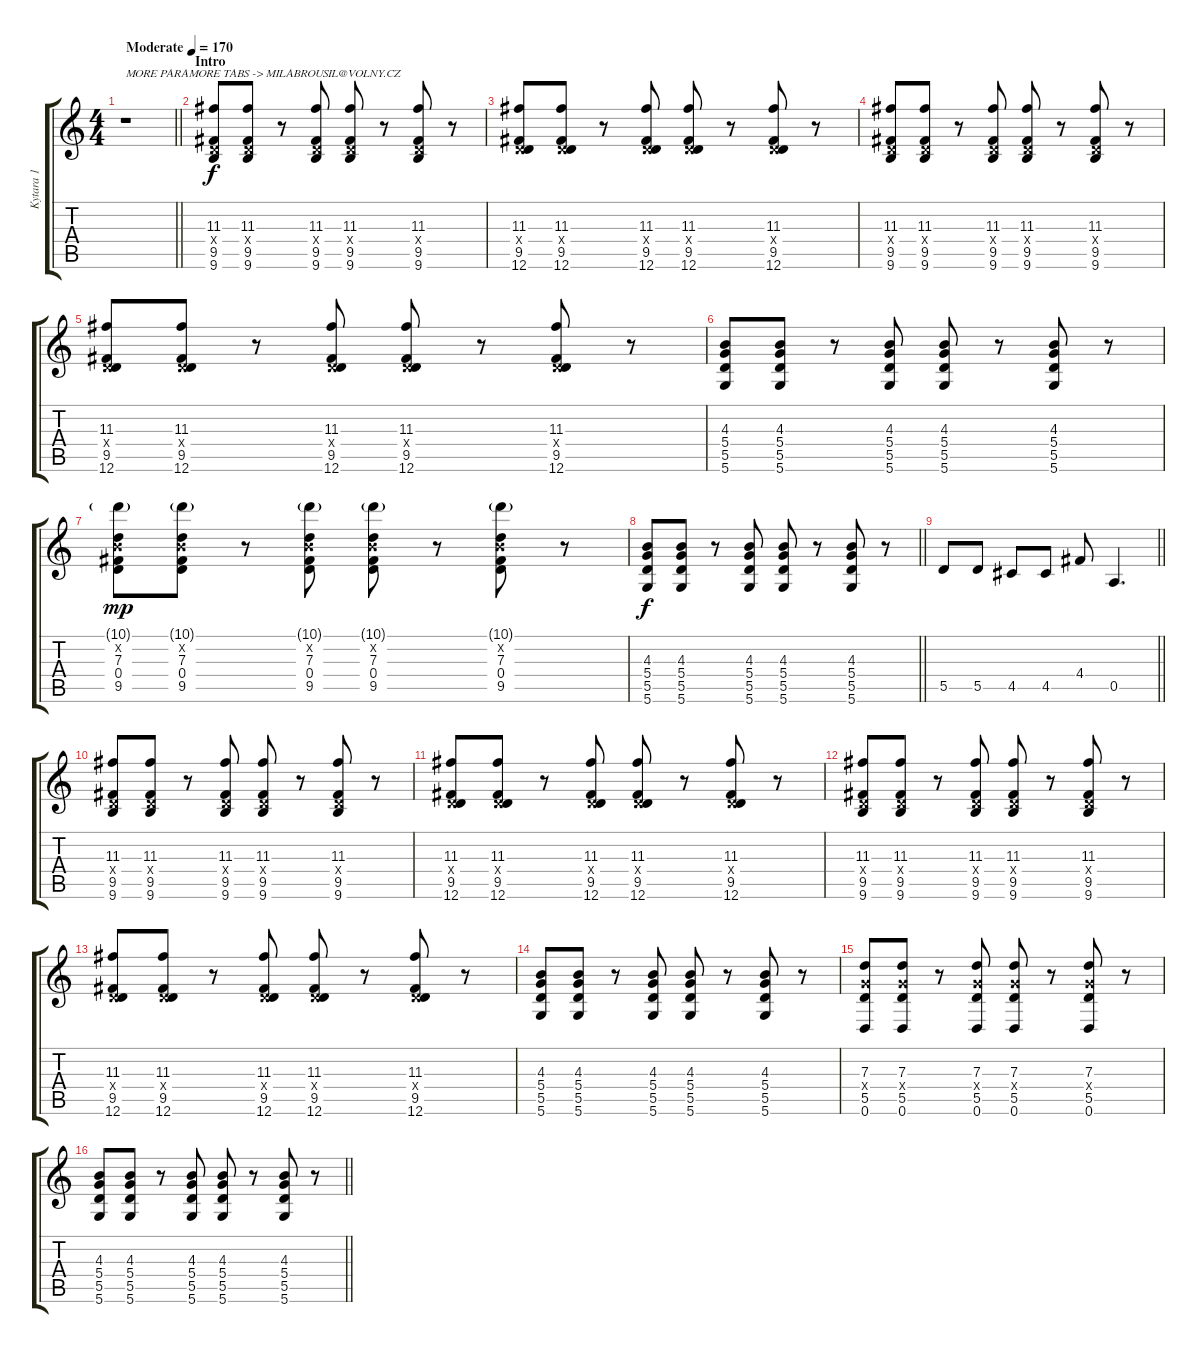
\track ("Kytara 1" "Kytara 1") {instrument distortionguitar}
\staff {score tabs}
\tuning (E4 B3 G3 D3 A2 D2) {hide}
\ts (4 4)
\tempo (170 "Moderate")
\clef g2
\barLineRight lightlight
\ks c
r.1{txt "MORE PARAMORE TABS -> MILABROUSIL@VOLNY.CZ" dy f instrument distortionguitar} |
\section ("" "Intro")
(11.3 0.4{x} 9.5 9.6).8 (11.3 0.4{x} 9.5 9.6).8 r.8 (11.3 0.4{x} 9.5 9.6).8 (11.3 0.4{x} 9.5 9.6).8 r.8 (11.3 0.4{x} 9.5 9.6).8 r.8 |
(11.3 0.4{x} 9.5 12.6).8 (11.3 0.4{x} 9.5 12.6).8 r.8 (11.3 0.4{x} 9.5 12.6).8 (11.3 0.4{x} 9.5 12.6).8 r.8 (11.3 0.4{x} 9.5 12.6).8 r.8 |
(11.3 0.4{x} 9.5 9.6).8 (11.3 0.4{x} 9.5 9.6).8 r.8 (11.3 0.4{x} 9.5 9.6).8 (11.3 0.4{x} 9.5 9.6).8 r.8 (11.3 0.4{x} 9.5 9.6).8 r.8 |
(11.3 0.4{x} 9.5 12.6).8 (11.3 0.4{x} 9.5 12.6).8 r.8 (11.3 0.4{x} 9.5 12.6).8 (11.3 0.4{x} 9.5 12.6).8 r.8 (11.3 0.4{x} 9.5 12.6).8 r.8 |
(4.3 5.4 5.5 5.6).8 (4.3 5.4 5.5 5.6).8 r.8 (4.3 5.4 5.5 5.6).8 (4.3 5.4 5.5 5.6).8 r.8 (4.3 5.4 5.5 5.6).8 r.8 |
(10.1{g} 0.2{x} 7.3 0.4 9.5).8{dy mp} (10.1{g} 0.2{x} 7.3 0.4 9.5).8 r.8 (10.1{g} 0.2{x} 7.3 0.4 9.5).8 (10.1{g} 0.2{x} 7.3 0.4 9.5).8 r.8 (10.1{g} 0.2{x} 7.3 0.4 9.5).8 r.8 |
\barLineRight lightlight
(4.3 5.4 5.5 5.6).8{dy f} (4.3 5.4 5.5 5.6).8 r.8 (4.3 5.4 5.5 5.6).8 (4.3 5.4 5.5 5.6).8 r.8 (4.3 5.4 5.5 5.6).8 r.8 |
\barLineRight lightlight
5.5.8 5.5.8 4.5.8 4.5.8 4.4.8 0.5.4{d} |
\section ("" "")
(11.3 0.4{x} 9.5 9.6).8 (11.3 0.4{x} 9.5 9.6).8 r.8 (11.3 0.4{x} 9.5 9.6).8 (11.3 0.4{x} 9.5 9.6).8 r.8 (11.3 0.4{x} 9.5 9.6).8 r.8 |
(11.3 0.4{x} 9.5 12.6).8 (11.3 0.4{x} 9.5 12.6).8 r.8 (11.3 0.4{x} 9.5 12.6).8 (11.3 0.4{x} 9.5 12.6).8 r.8 (11.3 0.4{x} 9.5 12.6).8 r.8 |
(11.3 0.4{x} 9.5 9.6).8 (11.3 0.4{x} 9.5 9.6).8 r.8 (11.3 0.4{x} 9.5 9.6).8 (11.3 0.4{x} 9.5 9.6).8 r.8 (11.3 0.4{x} 9.5 9.6).8 r.8 |
(11.3 0.4{x} 9.5 12.6).8 (11.3 0.4{x} 9.5 12.6).8 r.8 (11.3 0.4{x} 9.5 12.6).8 (11.3 0.4{x} 9.5 12.6).8 r.8 (11.3 0.4{x} 9.5 12.6).8 r.8 |
(4.3 5.4 5.5 5.6).8 (4.3 5.4 5.5 5.6).8 r.8 (4.3 5.4 5.5 5.6).8 (4.3 5.4 5.5 5.6).8 r.8 (4.3 5.4 5.5 5.6).8 r.8 |
(7.3 5.4{x} 5.5 0.6).8 (7.3 5.4{x} 5.5 0.6).8 r.8 (7.3 5.4{x} 5.5 0.6).8 (7.3 5.4{x} 5.5 0.6).8 r.8 (7.3 5.4{x} 5.5 0.6).8 r.8 |
\barLineRight lightlight
(4.3 5.4 5.5 5.6).8 (4.3 5.4 5.5 5.6).8 r.8 (4.3 5.4 5.5 5.6).8 (4.3 5.4 5.5 5.6).8 r.8 (4.3 5.4 5.5 5.6).8 r.8
